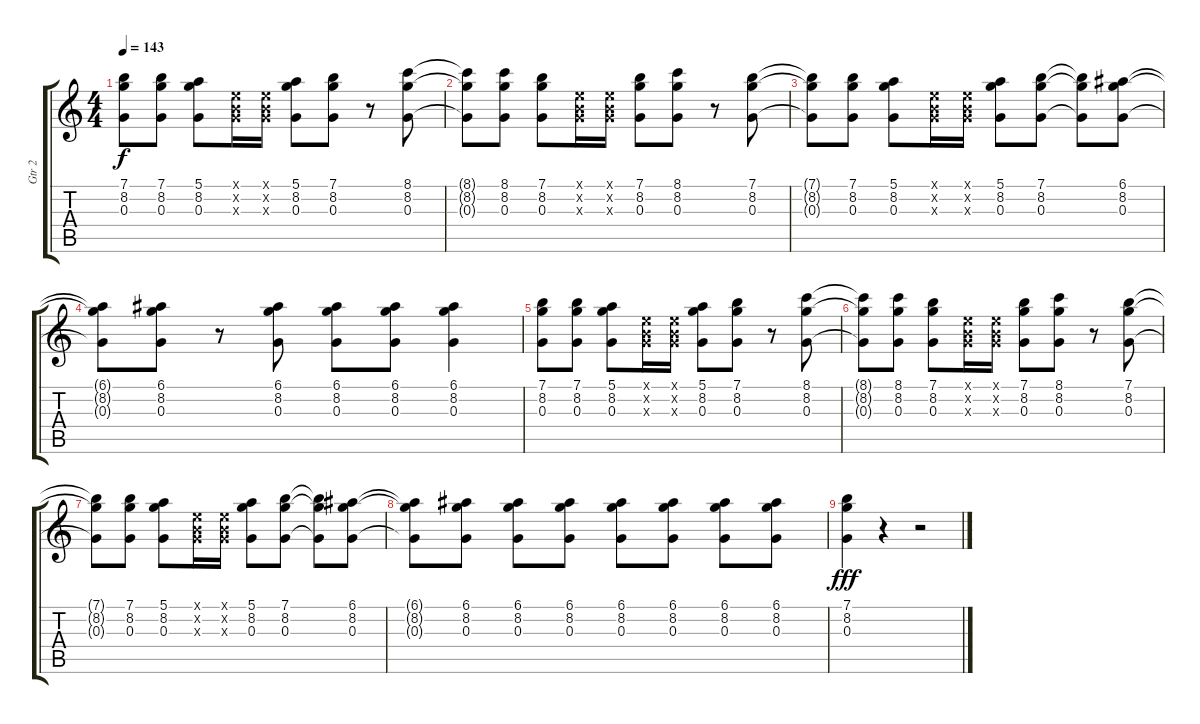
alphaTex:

\track ("Gtr 2" "Gtr 2") {instrument distortionguitar}
\staff {score tabs}
\tuning (E4 B3 G3 D3 A2 E2) {hide}
\ts (4 4)
\tempo 143
\clef g2
\ks c
(7.1 8.2 0.3).8{dy f} (7.1 8.2 0.3).8 (5.1 8.2 0.3).8 (0.1{x} 0.2{x} 0.3{x}).16 (0.1{x} 0.2{x} 0.3{x}).16 (5.1 8.2 0.3).8 (7.1 8.2 0.3).8 r.8 (8.1 8.2 0.3).8 |
(8.1{t} 8.2{t} 0.3{t}).8 (8.1 8.2 0.3).8 (7.1 8.2 0.3).8 (0.1{x} 0.2{x} 0.3{x}).16 (0.1{x} 0.2{x} 0.3{x}).16 (7.1 8.2 0.3).8 (8.1 8.2 0.3).8 r.8 (7.1 8.2 0.3).8 |
(7.1{t} 8.2{t} 0.3{t}).8 (7.1 8.2 0.3).8 (5.1 8.2 0.3).8 (0.1{x} 0.2{x} 0.3{x}).16 (0.1{x} 0.2{x} 0.3{x}).16 (5.1 8.2 0.3).8 (7.1 8.2 0.3).8 (7.1{t} 8.2{t} 0.3{t}).8 (6.1 8.2 0.3).8 |
(6.1{t} 8.2{t} 0.3{t}).8 (6.1 8.2 0.3).8 r.8 (6.1 8.2 0.3).8 (6.1 8.2 0.3).8 (6.1 8.2 0.3).8 (6.1 8.2 0.3).4 |
(7.1 8.2 0.3).8 (7.1 8.2 0.3).8 (5.1 8.2 0.3).8 (0.1{x} 0.2{x} 0.3{x}).16 (0.1{x} 0.2{x} 0.3{x}).16 (5.1 8.2 0.3).8 (7.1 8.2 0.3).8 r.8 (8.1 8.2 0.3).8 |
(8.1{t} 8.2{t} 0.3{t}).8 (8.1 8.2 0.3).8 (7.1 8.2 0.3).8 (0.1{x} 0.2{x} 0.3{x}).16 (0.1{x} 0.2{x} 0.3{x}).16 (7.1 8.2 0.3).8 (8.1 8.2 0.3).8 r.8 (7.1 8.2 0.3).8 |
(7.1{t} 8.2{t} 0.3{t}).8 (7.1 8.2 0.3).8 (5.1 8.2 0.3).8 (0.1{x} 0.2{x} 0.3{x}).16 (0.1{x} 0.2{x} 0.3{x}).16 (5.1 8.2 0.3).8 (7.1 8.2 0.3).8 (7.1{t} 8.2{t} 0.3{t}).8 (6.1 8.2 0.3).8 |
(6.1{t} 8.2{t} 0.3{t}).8 (6.1 8.2 0.3).8 (6.1 8.2 0.3).8 (6.1 8.2 0.3).8 (6.1 8.2 0.3).8 (6.1 8.2 0.3).8 (6.1 8.2 0.3).8 (6.1 8.2 0.3).8 |
(7.1 8.2 0.3).4{dy fff} r.4 r.2
